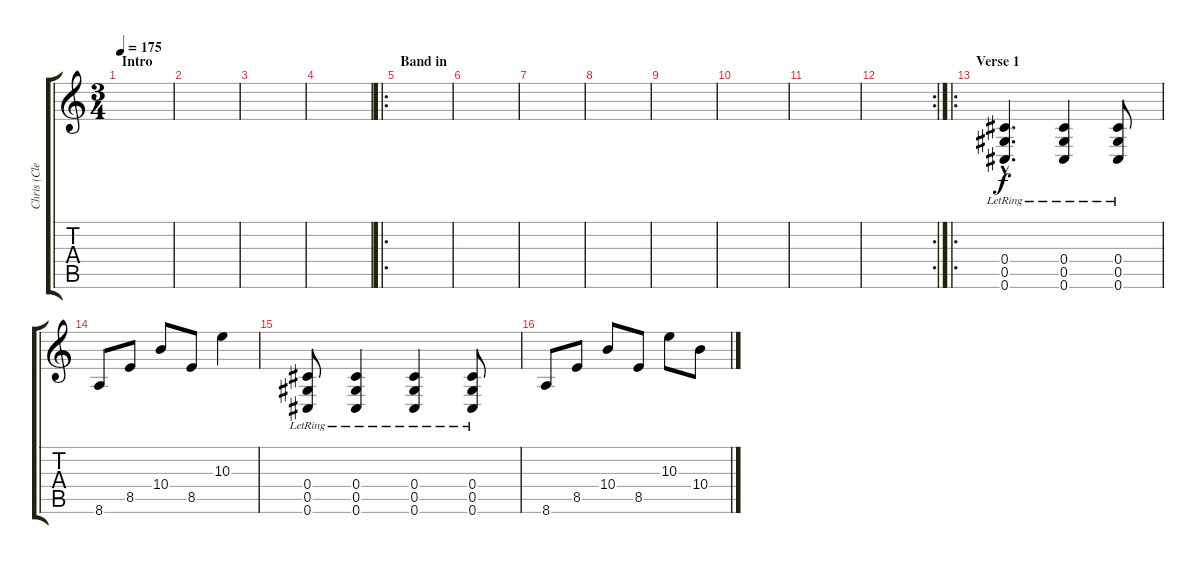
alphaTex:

\track ("Chris (Clean)" "Chris (Cle") {instrument electricguitarjazz}
\staff {score tabs}
\tuning (Eb4 Bb3 Gb3 Db3 Ab2 Db2) {hide}
\ts (3 4)
\section ("" "Intro")
\tempo 175
\clef g2
\ks c
|
|
|
|
\ro
\section ("" "Band in")
|
|
|
|
|
|
|
\rc 2
|
\ro
\section ("" "Verse 1")
(0.4{hac lr} 0.5{hac lr} 0.6{hac lr}).4{d} (0.4{lr} 0.5{lr} 0.6{lr}).4 (0.4{lr} 0.5{lr} 0.6{lr}).8 |
8.6.8 8.5.8 10.4.8 8.5.8 10.3.4 |
(0.4{lr} 0.5{lr} 0.6{lr}).8 (0.4{lr} 0.5{lr} 0.6{lr}).4 (0.4{lr} 0.5{lr} 0.6{lr}).4 (0.4{lr} 0.5{lr} 0.6{lr}).8 |
8.6.8 8.5.8 10.4.8 8.5.8 10.3.8 10.4.8
